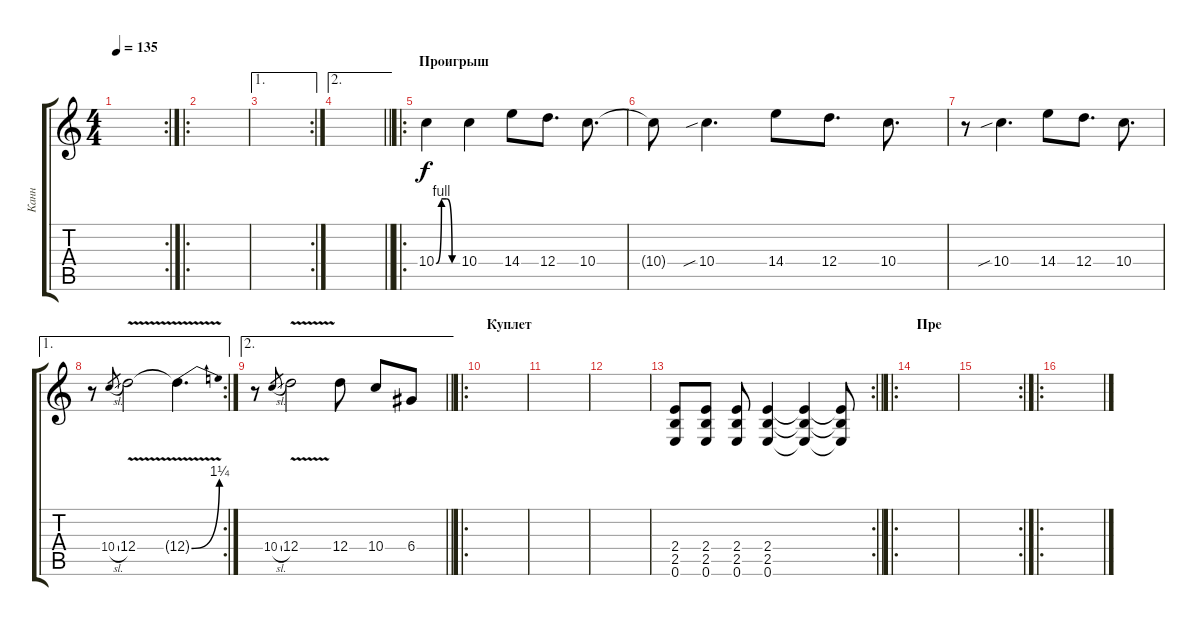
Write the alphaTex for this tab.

\track ("Канн" "Канн") {instrument distortionguitar}
\staff {score tabs}
\tuning (E4 B3 G3 D3 A2 E2) {hide}
\rc 2
\ts (4 4)
\tempo 135
\clef g2
\ks c
|
\ro
|
\ae 1
\rc 2
|
\ae 2
\barLineRight lightlight
|
\ro
\section ("" "Проигрыш")
10.4{be (custom 0 0 15 4 30 4 45 0 60 0)}.4 10.4.4 14.4.8 12.4.8{d} 10.4.8{d} |
10.4{t}.8 10.4{sib}.4{d} 14.4.8 12.4.8{d} 10.4.8{d} |
r.8 10.4{sib}.4{d} 14.4.8 12.4.8{d} 10.4.8{d} |
\ae 1
\rc 2
r.8 10.4{sl}.8{gr} 12.4{v}.2 12.4{be (bend 0 0 60 5) t}.4{d} |
\ae 2
\barLineRight lightlight
r.8 10.4{sl}.8{gr} 12.4{v}.2 12.4.8 10.4.8 6.4.8 |
\ro
\section ("" "Куплет")
|
|
|
\rc 2
\barLineRight lightlight
(2.4 2.5 0.6).8 (2.4 2.5 0.6).8 (2.4 2.5 0.6).8 (2.4 2.5 0.6).4 (2.4{t} 2.5{t} 0.6{t}).4 (2.4{t} 2.5{t} 0.6{t}).8 |
\ro
\section ("" "Пре")
|
\rc 2
|
\ro
